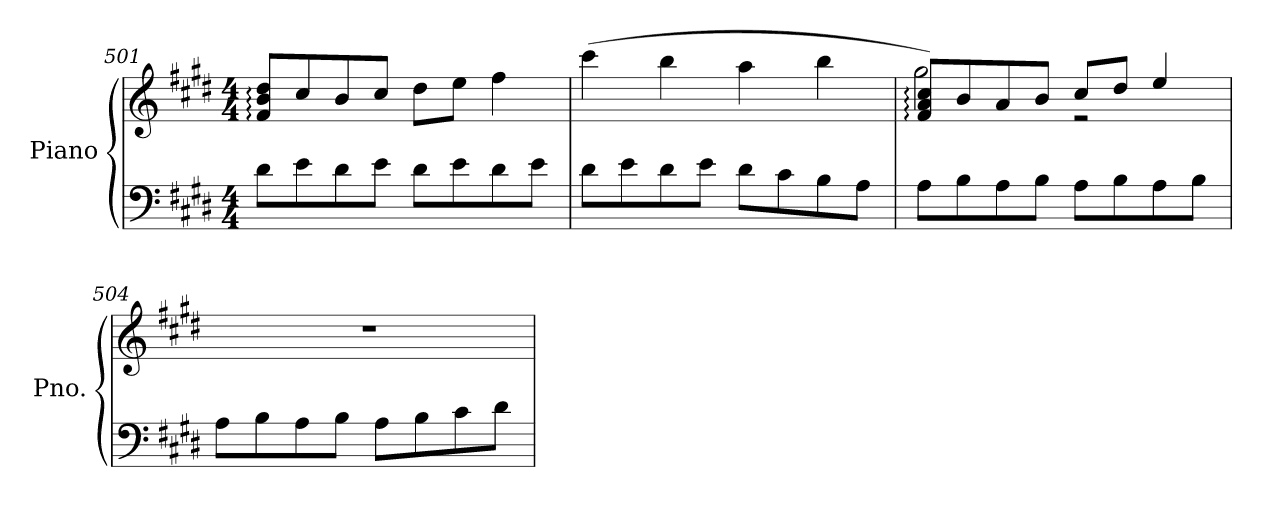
**kern	**kern
*part1	*part1
*staff2	*staff1
*I"Piano	*
*I'Pno.	*
*clefF4	*clefG2
*k[f#c#g#d#]	*k[f#c#g#d#]
*M4/4	*M4/4
=501	=501
8d#\L	8f#/: 8b/: 8dd#/:L
8e\	8cc#/
8d#\	8b/
8e\J	8cc#/J
8d#\L	8dd#\L
8e\	8ee\J
8d#\	4ff#\
8e\J	.
=502	=502
8d#\L	(4ccc#\
8e\	.
8d#\	4bb\
8e\J	.
8d#\L	4aa\
8c#\	.
8B\	4bb\
8A\J	.
=503	=503
*	*^
8A\L	8f#/: 8a/: 8cc#/:L)	2gg#\
8B\	8b/	.
8A\	8a/	.
8B\J	8b/J	.
8A\L	8cc#/L	2r
8B\	8dd#/J	.
8A\	4ee/	.
8B\J	.	.
*	*v	*v
!!LO:LB:g=z
=504	=504
8A\L	1r
8B\	.
8A\	.
8B\J	.
8A\L	.
8B\	.
8c#\	.
8d#\J	.
=	=
*-	*-
